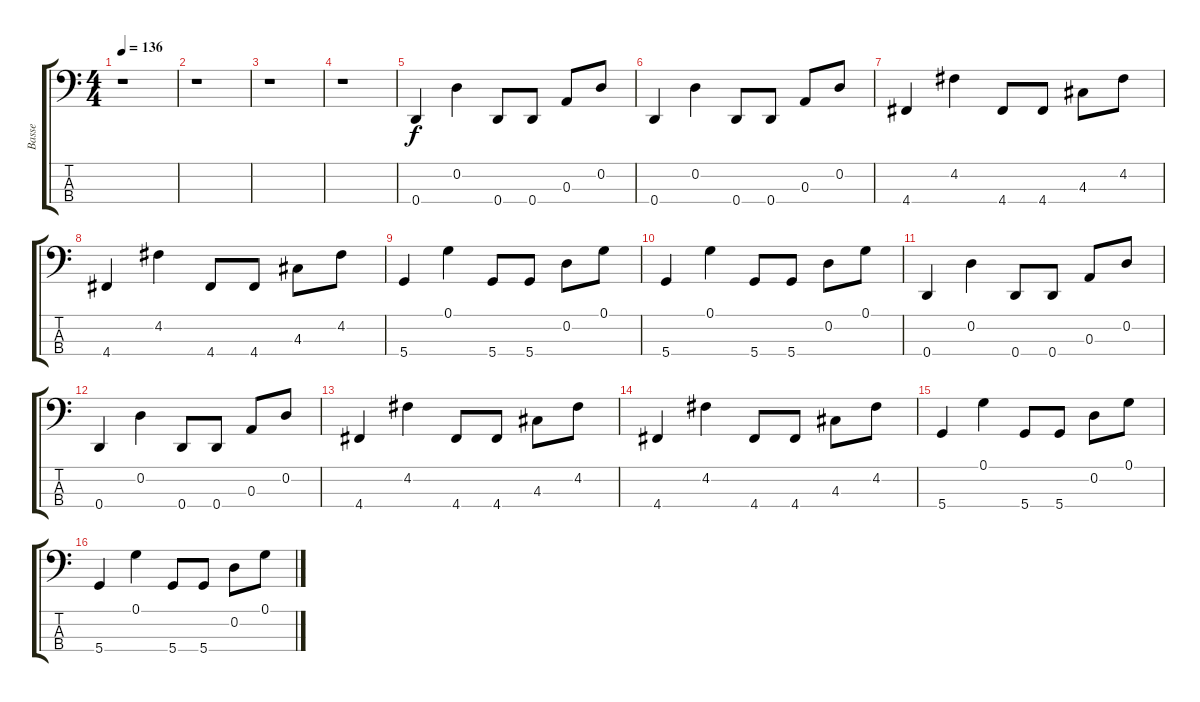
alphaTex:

\track ("Basse" "Basse") {instrument electricbassfinger}
\staff {score tabs}
\tuning (G2 D2 A1 D1) {hide}
\ts (4 4)
\tempo 136
\clef f4
\ks c
r.1{dy f instrument electricbassfinger} |
r.1 |
r.1 |
r.1 |
0.4.4 0.2.4 0.4.8 0.4.8 0.3.8 0.2.8 |
0.4.4 0.2.4 0.4.8 0.4.8 0.3.8 0.2.8 |
4.4.4 4.2.4 4.4.8 4.4.8 4.3.8 4.2.8 |
4.4.4 4.2.4 4.4.8 4.4.8 4.3.8 4.2.8 |
5.4.4 0.1.4 5.4.8 5.4.8 0.2.8 0.1.8 |
5.4.4 0.1.4 5.4.8 5.4.8 0.2.8 0.1.8 |
0.4.4 0.2.4 0.4.8 0.4.8 0.3.8 0.2.8 |
0.4.4 0.2.4 0.4.8 0.4.8 0.3.8 0.2.8 |
4.4.4 4.2.4 4.4.8 4.4.8 4.3.8 4.2.8 |
4.4.4 4.2.4 4.4.8 4.4.8 4.3.8 4.2.8 |
5.4.4 0.1.4 5.4.8 5.4.8 0.2.8 0.1.8 |
5.4.4 0.1.4 5.4.8 5.4.8 0.2.8 0.1.8
